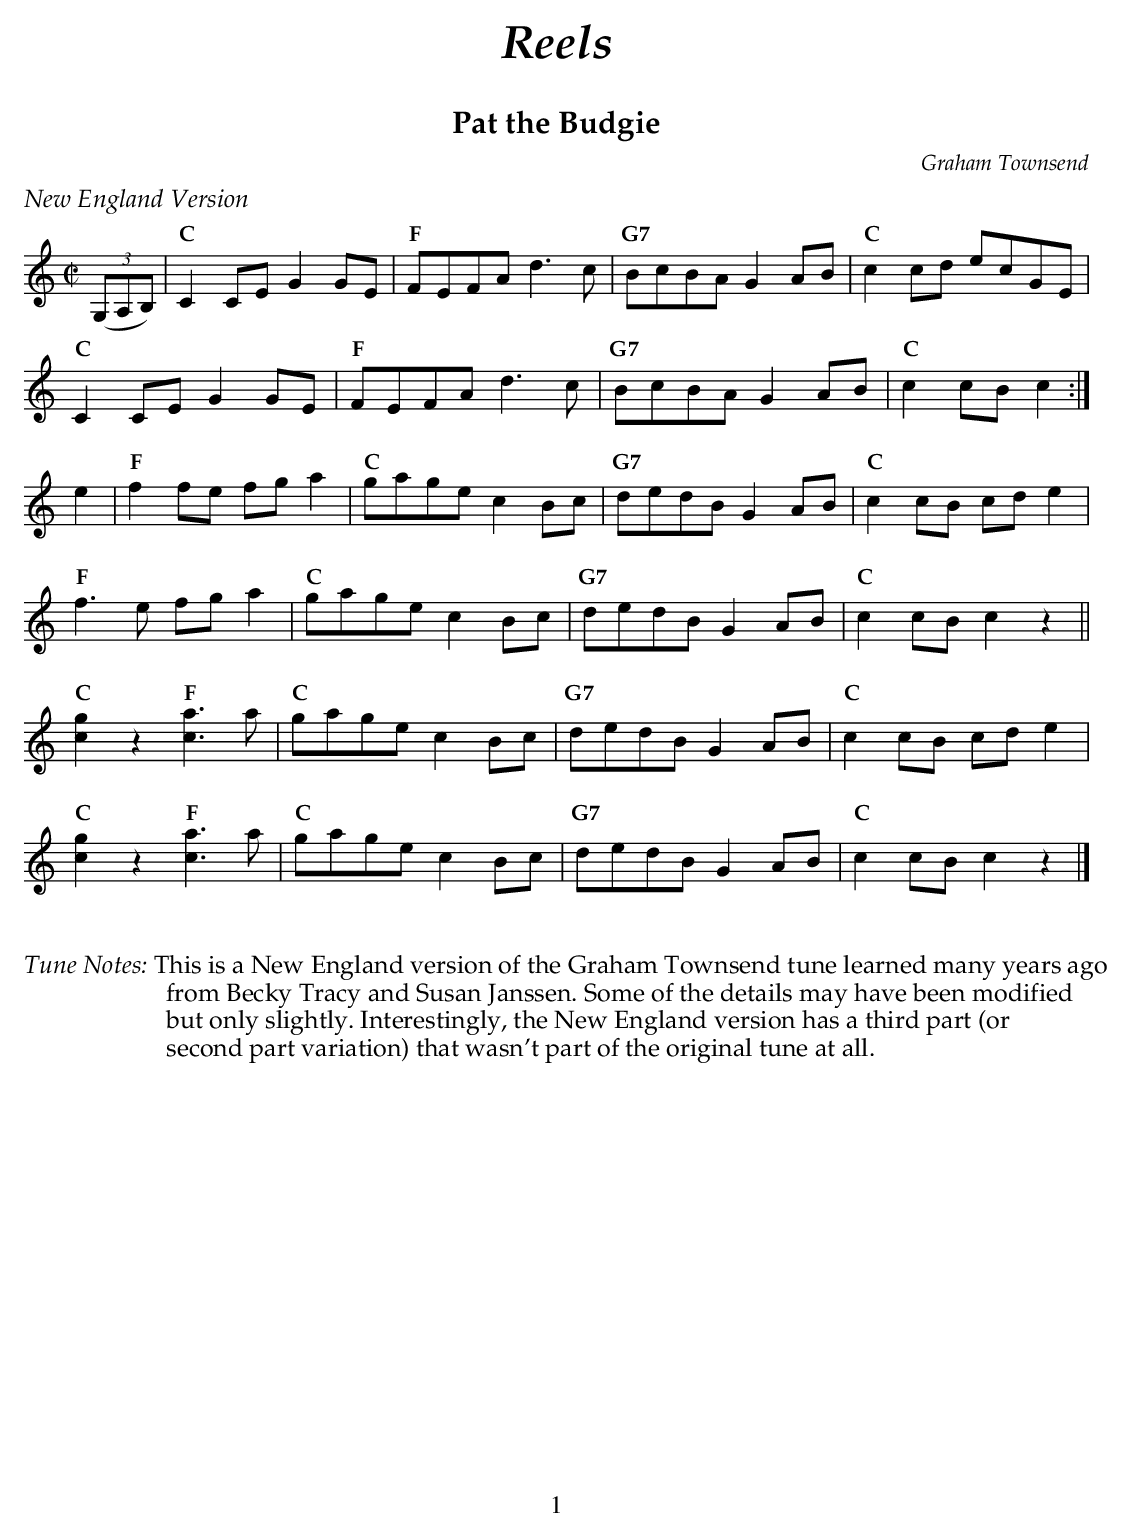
X:1
T:Pat the Budgie
C:Graham Townsend
M:C|
L:1/8
K:C
%%text $2New England Version$0
((3G,A,B,) |\
"C" C2CE G2GE | "F" FEFA d3c | "G7" BcBA G2AB | "C" c2cd ecGE |
"C" C2CE G2GE | "F" FEFA d3c | "G7" BcBA G2AB | "C" c2cB c2  :|
e2 |\
"F" f2fe fga2 | "C" gage c2Bc | "G7" dedB G2AB | "C" c2cB cde2 |
"F" f3e  fga2 | "C" gage c2Bc | "G7" dedB G2AB | "C" c2cB c2z2 ||
"C" [g2c2]z2 "F" [a3c3]a | "C" gage c2Bc | "G7"  dedB G2AB | "C" c2cB cde2 |
"C" [g2c2]z2 "F" [a3c3]a | "C" gage c2Bc | "G7" dedB G2AB | "C" c2cB c2z2 |]
